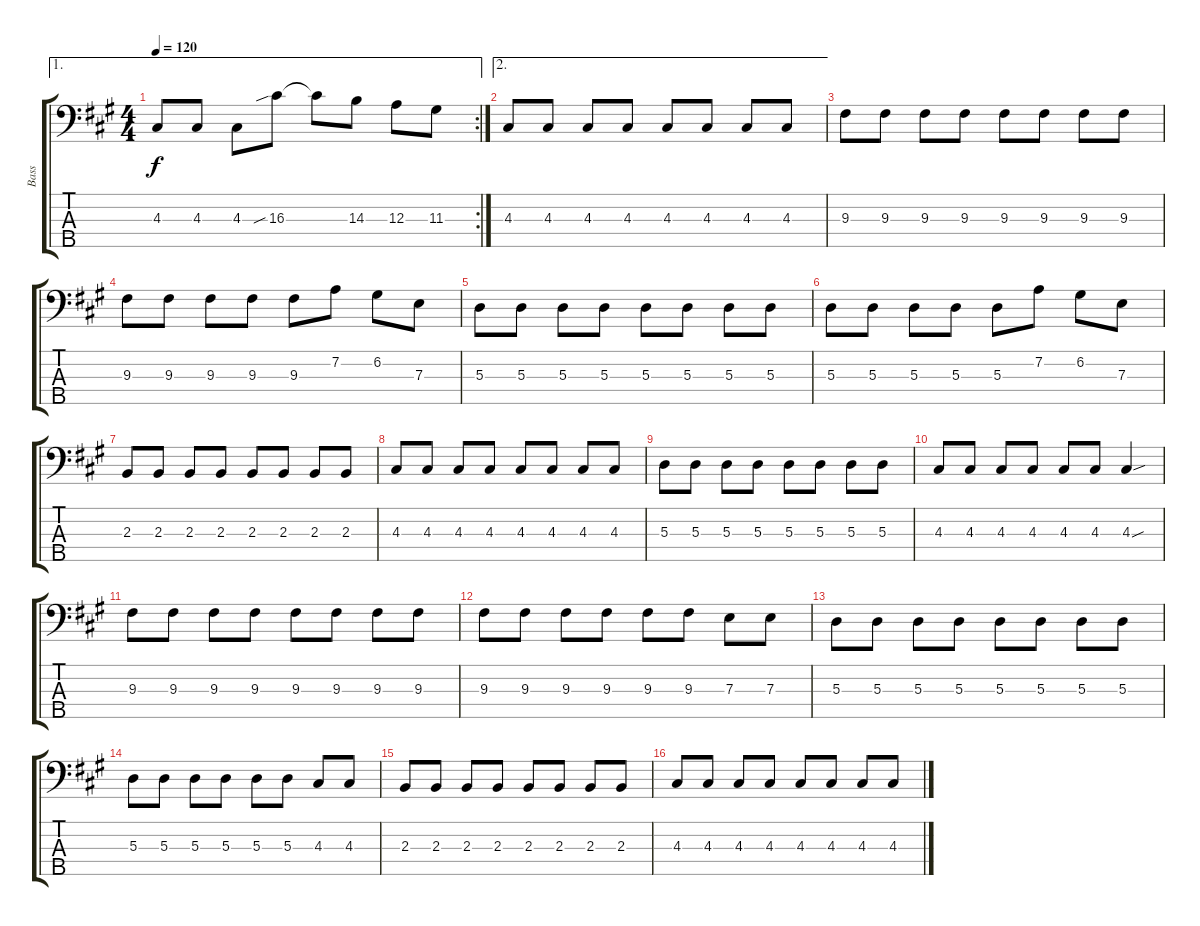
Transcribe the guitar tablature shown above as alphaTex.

\track ("Bass" "Bass") {instrument electricbassfinger}
\staff {score tabs}
\tuning (G2 D2 A1 E1 B0) {hide}
\ae 1
\rc 2
\ts (4 4)
\tempo 120
\clef f4
\ks a
4.3.8{dy f} 4.3.8 4.3.8 16.3{sib}.8 16.3{t}.8 14.3.8 12.3.8 11.3.8 |
\ae 2
4.3.8 4.3.8 4.3.8 4.3.8 4.3.8 4.3.8 4.3.8 4.3.8 |
9.3.8 9.3.8 9.3.8 9.3.8 9.3.8 9.3.8 9.3.8 9.3.8 |
9.3.8 9.3.8 9.3.8 9.3.8 9.3.8 7.2.8 6.2.8 7.3.8 |
5.3.8 5.3.8 5.3.8 5.3.8 5.3.8 5.3.8 5.3.8 5.3.8 |
5.3.8 5.3.8 5.3.8 5.3.8 5.3.8 7.2.8 6.2.8 7.3.8 |
2.3.8 2.3.8 2.3.8 2.3.8 2.3.8 2.3.8 2.3.8 2.3.8 |
4.3.8 4.3.8 4.3.8 4.3.8 4.3.8 4.3.8 4.3.8 4.3.8 |
5.3.8 5.3.8 5.3.8 5.3.8 5.3.8 5.3.8 5.3.8 5.3.8 |
4.3.8 4.3.8 4.3.8 4.3.8 4.3.8 4.3.8 4.3{sou}.4 |
9.3.8 9.3.8 9.3.8 9.3.8 9.3.8 9.3.8 9.3.8 9.3.8 |
9.3.8 9.3.8 9.3.8 9.3.8 9.3.8 9.3.8 7.3.8 7.3.8 |
5.3.8 5.3.8 5.3.8 5.3.8 5.3.8 5.3.8 5.3.8 5.3.8 |
5.3.8 5.3.8 5.3.8 5.3.8 5.3.8 5.3.8 4.3.8 4.3.8 |
2.3.8 2.3.8 2.3.8 2.3.8 2.3.8 2.3.8 2.3.8 2.3.8 |
4.3.8 4.3.8 4.3.8 4.3.8 4.3.8 4.3.8 4.3.8 4.3.8
